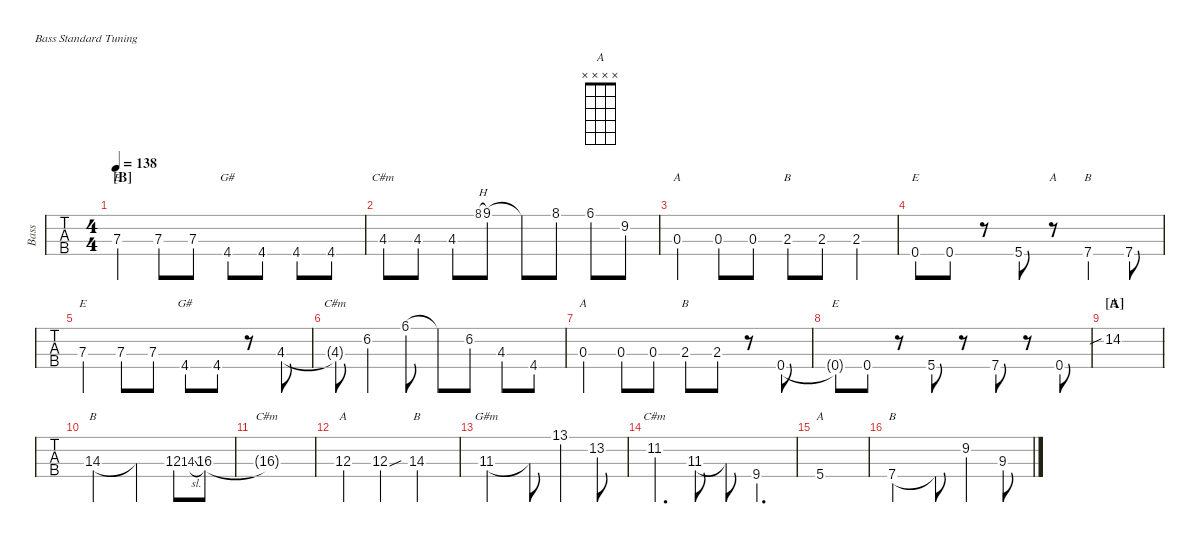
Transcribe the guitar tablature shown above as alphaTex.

\defaultSystemsLayout 4
\hideDynamics
\bracketExtendMode nobrackets
\track ("Bass" "Bass") {defaultSystemsLayout 4 instrument electricbassfinger}
\staff {tabs}
\tuning (G2 D2 A1 E1)
\chord ("E" x x 7 x) {firstfret 7 showdiagram false showfingering false}
\chord ("C#m" x x 4 x) {showdiagram false showfingering false}
\chord ("A" x x x 5) {showdiagram false showfingering false}
\chord ("B" x x x 7) {firstfret 7 showdiagram false showfingering false}
\chord ("G#" x x x 4) {showdiagram false showfingering false}
\chord ("A" x x 0 x) {showdiagram false showfingering false}
\chord ("B" x x 2 x) {showdiagram false showfingering false}
\chord ("E" x x x 0) {showdiagram false showfingering false}
\chord ("E" x 14 x x) {firstfret 14 showdiagram false showfingering false}
\chord ("B" x x 14 x) {firstfret 14 showdiagram false showfingering false}
\chord ("C#m" x x 16 x) {firstfret 16 showdiagram false showfingering false}
\chord ("A" x x 12 x) {firstfret 12 showdiagram false showfingering false}
\chord ("G#m" x x 11 x) {firstfret 11 showdiagram false showfingering false}
\chord ("C#m" x 11 x x) {firstfret 11 showdiagram false showfingering false}
\chord ("A" x x x x)
\ts (4 4)
\section ("B" "")
\tempo 138
\clef f4
\ks c
7.3.4{ch "E" dy mf} 7.3.8 7.3.8 4.4{acc #}.8{ch "G#"} 4.4{acc #}.8 4.4{acc #}.8 4.4{acc #}.8 |
4.3{acc #}.8{ch "C#m"} 4.3{acc #}.8 4.3{acc #}.8 8.1{h acc #}.8{gr} 9.1.8 9.1{t}.8 8.1{acc #}.8 6.1{acc #}.8 9.2.8 |
0.3.4{ch "A"} 0.3.8 0.3.8 2.3.8{ch "B"} 2.3.8 2.3.4 |
0.4.8{ch "E"} 0.4.8 r.8 5.4.8 r.8{ch "A"} 7.4.4{ch "B"} 7.4.8 |
7.3.4{ch "E"} 7.3.8 7.3.8 4.4{acc #}.8{ch "G#"} 4.4{acc #}.8 r.8 4.3{acc #}.8 |
4.3{t acc #}.8{ch "C#m"} 6.2{acc #}.4 6.1{acc #}.8 6.1{t acc #}.8 6.2{acc #}.8 4.3{acc #}.8 4.4{acc #}.8 |
0.3.4{ch "A"} 0.3.8 0.3.8 2.3.8{ch "B"} 2.3.8 r.8 0.4.8 |
0.4{t}.8{ch "E"} 0.4.8 r.8 5.4.8 r.8 7.4.8 r.8 0.4.8 |
\section ("A" "")
14.2{sib}.1{ch "E"} |
14.3.2{ch "B"} 14.3{t}.4 12.3.8 14.3{sl}.8{gr} 16.3{acc #}.8 |
16.3{t acc #}.1{ch "C#m"} |
12.3.4{ch "A"} 12.3{sou}.4 14.3.2{ch "B"} |
11.3{acc #}.2{ch "G#m"} 11.3{t acc #}.8 13.1{acc #}.4 13.2{acc #}.8 |
11.2{acc #}.4{d ch "C#m"} 11.3{acc #}.8 11.3{t acc #}.8 9.4{acc #}.4{d} |
5.4.1{ch "A"} |
7.4.2{ch "B"} 7.4{t}.8 9.2.4 9.3{acc #}.8
